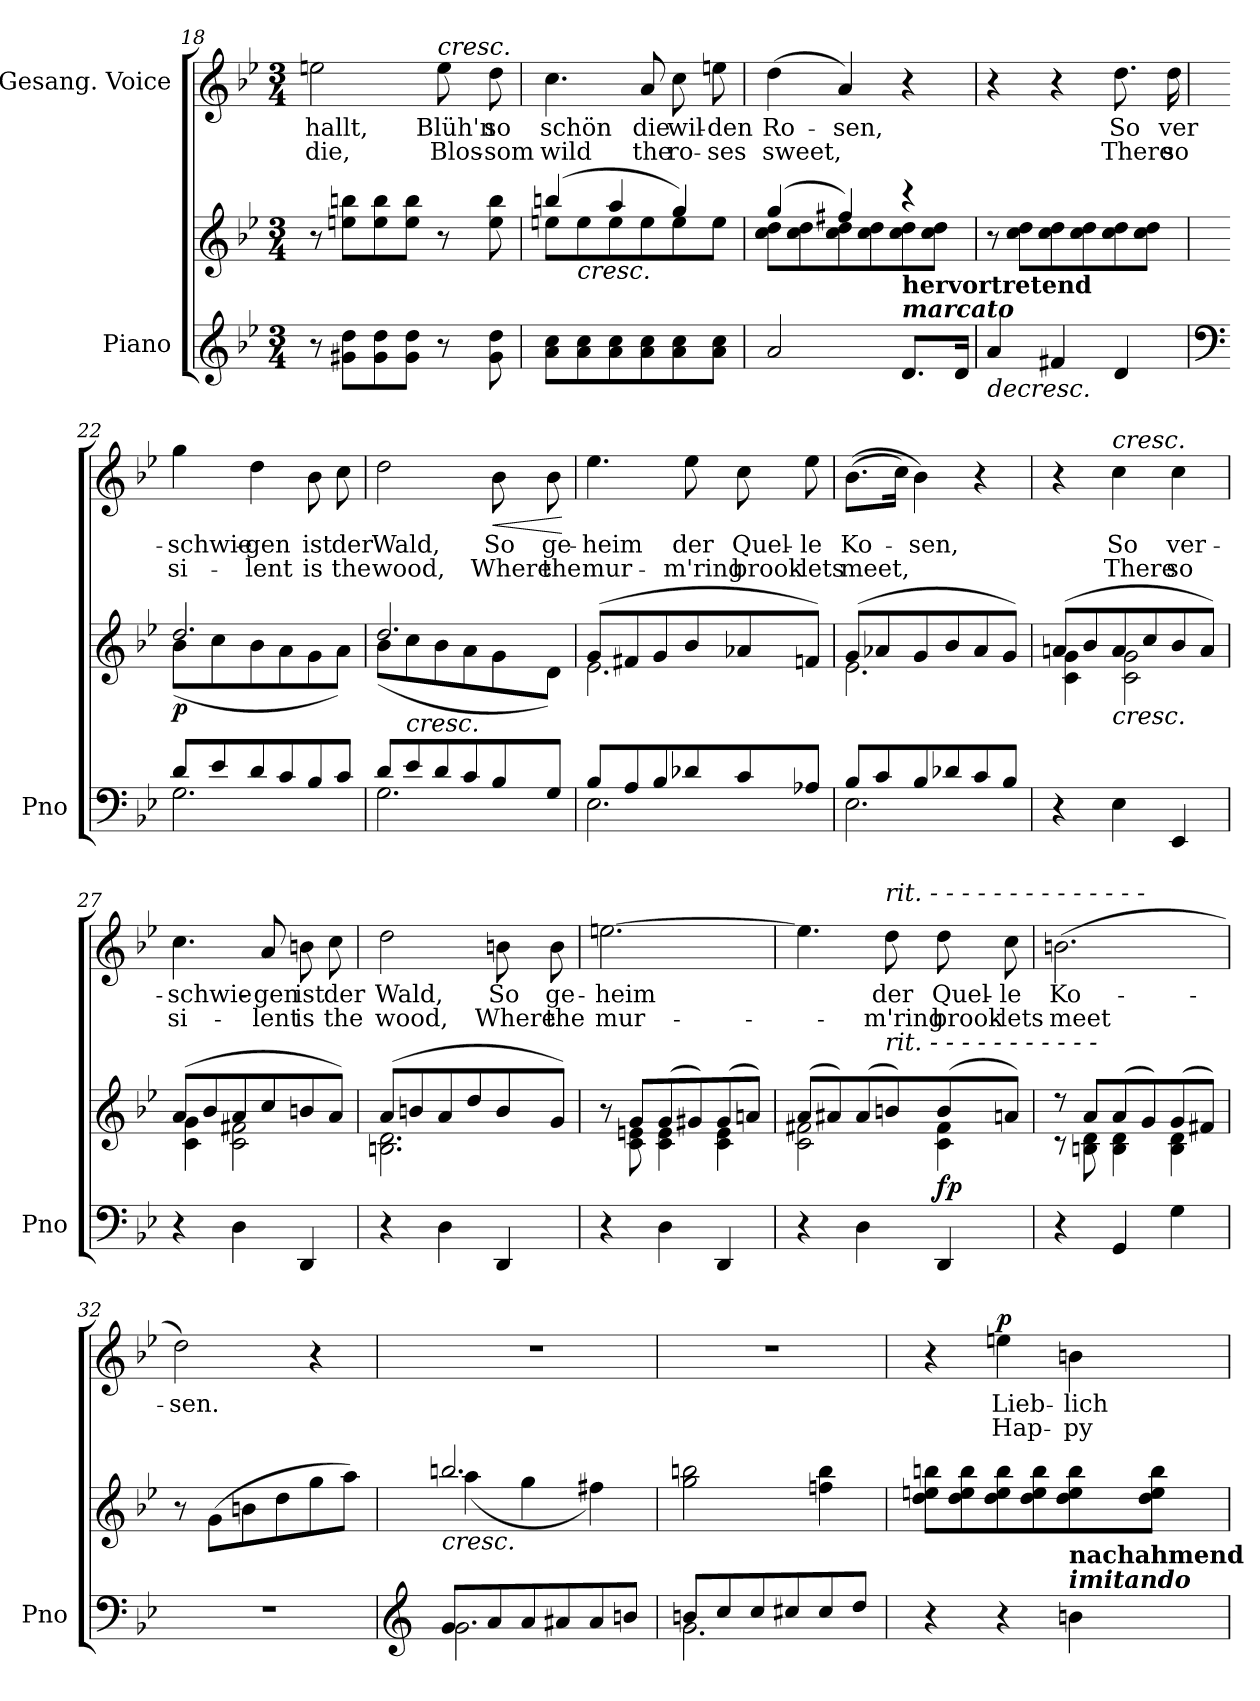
**kern	**kern	**dynam	**kern	**text	**text	**dynam
*part2	*part2	*part2	*part1	*part1	*part1	*part1
*staff3	*staff2	*staff2/3	*staff1	*staff1	*staff1	*staff1
*I"Piano	*	*	*I"Gesang. Voice	*	*	*
*I'Pno	*	*	*	*	*	*
*clefG2	*clefG2	*	*clefG2	*	*	*
*k[b-e-]	*k[b-e-]	*	*k[b-e-]	*	*	*
*M3/4	*M3/4	*	*M3/4	*	*	*
=18	=18	=18	=18	=18	=18	=18
8r	8r	.	2een\	hallt,	die,	.
8g#X\ 8dd\L	8een\ 8bbn\L	.	.	.	.	.
8g#\ 8dd\	8ee\ 8bb\	.	.	.	.	.
8g#\ 8dd\J	8ee\ 8bb\J	.	.	.	.	.
!	!	!	!LO:TX:a:i:t=cresc.	!	!	!
8r	8r	.	8ee\	Blüh'n	Blos-	.
8g#\ 8dd\	8ee\ 8bb\	.	8dd\	so	-som	.
=19	=19	=19	=19	=19	=19	=19
*	*^	*	*	*	*	*
8a\ 8cc\L	(4bbn/	8een\L	.	4.cc\	schön	wild	.
!	!	!LO:TX:b:i:t=cresc.	!	!	!	!	!
8a\ 8cc\	.	8ee\	.	.	.	.	.
8a\ 8cc\	4aa/	8ee\	.	.	.	.	.
8a\ 8cc\	.	8ee\	.	8a/	die	the	.
8a\ 8cc\	4gg/)	8ee\	.	8cc\	wil-	ro-	.
8a\ 8cc\J	.	8ee\J	.	8een\	-den	-ses	.
=20	=20	=20	=20	=20	=20	=20	=20
2a/	(4gg/	8cc\ 8dd\L	.	(<4dd\	Ro-	sweet,	.
.	.	8cc\ 8dd\	.	.	.	.	.
.	4ff#X/)	8cc\ 8dd\	.	4a/)	-sen,	.	.
.	.	8cc\ 8dd\	.	.	.	.	.
!LO:TX:a:Bi:t=marcato	!	!	!	!	!	!	!
!LO:TX:a:B:t=hervortretend	!	!	!	!	!	!	!
8.d/L	4r	8cc\ 8dd\	.	4r	.	.	.
.	.	8cc\ 8dd\J	.	.	.	.	.
16d/Jk	.	.	.	.	.	.	.
*	*v	*v	*	*	*	*	*
=21	=21	=21	=21	=21	=21	=21
!	!	!LO:HP:b=2	!	!	!	!
4a/	8r	>	4r	.	.	.
.	8cc\ 8dd\L	.	.	.	.	.
4f#X/	8cc\ 8dd\	.	4r	.	.	.
.	8cc\ 8dd\	.	.	.	.	.
4d/	8cc\ 8dd\	.	8.dd\	So	There	.
.	8cc\ 8dd\J	.	.	.	.	.
.	.	.	16dd\	ver-	so	.
=22	=22	=22	=22	=22	=22	=22
*clefF4	*	*	*	*	*	*
*^	*^	*	*	*	*	*
!	!	!	!	!LO:DY:b	!	!	!	!
8d/L	2.G\	2.dd/	(>8b-\L	p	4gg\	schwie-	si-	.
8e-/	.	.	8cc\	.	.	.	.	.
8d/	.	.	8b-\	.	4dd\	-gen	-lent	.
8c/	.	.	8a\	.	.	.	.	.
8B-/	.	.	8g\	.	8b-\	ist	is	.
8c/J	.	.	8a\J)	.	8cc\	der	the	.
=23	=23	=23	=23	=23	=23	=23	=23	=23
8d/L	2.G\	2.dd/	(>8b-\L	.	2dd\	Wald,	wood,	.
!	!	!	!	!LO:HP:b	!	!	!	!
8e-/	.	.	8cc\	<	.	.	.	.
8d/	.	.	8b-\	.	.	.	.	.
8c/	.	.	8a\	.	.	.	.	.
!	!	!	!	!	!	!	!	!LO:HP:b
8B-/	.	.	8g\	.	8b-\	So	Where	<
8G/J	.	.	8d\J)	.	8b-\	ge-	the	.
*v	*v	*	*	*	*	*	*	*
*	*v	*v	*	*	*	*	*
.	.	]	.	.	.	[
=24	=24	=24	=24	=24	=24	=24
*^	*^	*	*	*	*	*
!	!	!	!	!LO:DY:b	!	!	!	!
!	!	!	!	!LO:DY:n=1:b	!	!	!	!LO:DY:a
!	!	!	!	!	!	!	!	!LO:DY:n=1:a
8B-/L	2.E-\	(8g/L	2.e-\	p other-dynamics	4.ee-\	-heim	mur-	p other-dynamics
8A/	.	8f#X/	.	.	.	.	.	.
8B-/	.	8g/	.	.	.	.	.	.
8d-X/	.	8b-/	.	.	8ee-\	der	-m'ring	.
8c/	.	8a-X/	.	.	8cc\	Quel-	brook-	.
8A-X/J	.	8fnj/J)	.	.	8ee-\	-le	-lets	.
=25	=25	=25	=25	=25	=25	=25	=25	=25
8B-/L	2.E-\	(8g/L	2.e-\	.	((<8.b-\L	Ko-	meet,	.
8c/	.	8a-X/	.	.	.	.	.	.
.	.	.	.	.	16cc\Jk)	.	.	.
8B-/	.	8g/	.	.	4b-\)	-sen,	.	.
8d-X/	.	8b-/	.	.	.	.	.	.
8c/	.	8a-/	.	.	4r	.	.	.
8B-/J	.	8g/J)	.	.	.	.	.	.
*v	*v	*	*	*	*	*	*	*
=26	=26	=26	=26	=26	=26	=26	=26
4r	(8an/L	4c\ 4g\	.	4r	.	.	.
.	8b-/	.	.	.	.	.	.
!	!	!	!	!LO:TX:a:i:t=cresc.	!	!	!
!	!LO:TX:b:i:t=cresc.	!	!	!	!	!	!
4E-\	8a/	2c\ 2g\	.	4cc\	So	There	.
.	8cc/	.	.	.	.	.	.
4EE-/	8b-/	.	.	4cc\	ver-	so	.
.	8a/J)	.	.	.	.	.	.
=27	=27	=27	=27	=27	=27	=27	=27
4r	(8a/L	4c\ 4g\	.	4.cc\	-schwie-	si-	.
.	8b-/	.	.	.	.	.	.
4D\	8a/	2c\ 2f#X\	.	.	.	.	.
.	8cc/	.	.	8a/	-gen	-lent	.
4DD/	8bn/	.	.	8bn\	ist	is	.
.	8a/J)	.	.	8cc\	der	the	.
=28	=28	=28	=28	=28	=28	=28	=28
4r	(8a/L	2.Bn\ 2.d\	.	2dd\	Wald,	wood,	.
.	8bn/	.	.	.	.	.	.
4D\	8a/	.	.	.	.	.	.
.	8dd/	.	.	.	.	.	.
4DD/	8b/	.	.	8bn\	So	Where	.
.	8g/J)	.	.	8b\	ge-	the	.
=29	=29	=29	=29	=29	=29	=29	=29
4r	8r	8ryy	.	[2.een\	-heim	mur-	.
.	8g/L	8c\ 8en\	.	.	.	.	.
4D\	(8g/	4c\ 4e\	.	.	.	.	.
.	8g#X/)	.	.	.	.	.	.
4DD/	(8g#/	4c\ 4e\	.	.	.	.	.
.	8an/J)	.	.	.	.	.	.
=30	=30	=30	=30	=30	=30	=30	=30
4r	(8a/L	2c\ 2f#X\	.	4.een\]	.	.	.
.	8a#X/)	.	.	.	.	.	.
4D\	(8a#/	.	.	.	.	.	.
!	!	!	!	!LO:TX:a:i:t=rit.   -   -   -   -   -   -   -   -   -   -   -   -   -   -	!	!	!
!	!LO:TX:a:i:t=rit.    -    -    -    -    -    -    -    -    -    -    -	!	!	!	!	!	!
.	8bn/)	.	.	8dd\	der	-m'ring	.
!	!	!	!LO:DY:n=1:b	!	!	!	!
4DD/	(8b/	4c\ 4f#\	[ fp	8dd\	Quel-	brook-	.
.	8an/J)	.	.	8cc\	-le	-lets	.
=31	=31	=31	=31	=31	=31	=31	=31
4r	8r	8r	.	(<2.bn\	Ko-	meet	.
.	8a/L	8Bn\ 8d\	.	.	.	.	.
4GG/	(8a/	4B\ 4d\	.	.	.	.	.
.	8g/)	.	.	.	.	.	.
4G\	(8g/	4B\ 4d\	.	.	.	.	.
.	8f#X/J)	.	.	.	.	.	.
*	*v	*v	*	*	*	*	*
=32	=32	=32	=32	=32	=32	=32
2.r	8r	.	2dd\)	-sen.	.	.
.	(8g\L	.	.	.	.	.
.	8bn\	.	.	.	.	.
.	8dd\	.	.	.	.	.
.	8gg\	.	4r	.	.	.
.	8aa\J)	.	.	.	.	.
=33	=33	=33	=33	=33	=33	=33
*clefG2	*	*	*	*	*	*
*^	*^	*	*	*	*	*
!	!	!LO:TX:b:i:t=cresc.	!	!	!	!	!	!
8g/L	2.g\	2.bbn/	(4aa\	.	2.r	.	.	.
8a/	.	.	.	.	.	.	.	.
8a/	.	.	4gg\	.	.	.	.	.
8a#X/	.	.	.	.	.	.	.	.
8a#/	.	.	4ff#X\)	.	.	.	.	.
8bn/J	.	.	.	.	.	.	.	.
*	*	*v	*v	*	*	*	*	*
=34	=34	=34	=34	=34	=34	=34	=34
8bn/L	2.g\	2gg\ 2bbn\	.	2.r	.	.	.
8cc/	.	.	.	.	.	.	.
8cc/	.	.	.	.	.	.	.
8cc#X/	.	.	.	.	.	.	.
8cc#/	.	4ffn\ 4bb\	.	.	.	.	.
8dd/J	.	.	.	.	.	.	.
*v	*v	*	*	*	*	*	*
=35	=35	=35	=35	=35	=35	=35
4r	8dd\ 8een\ 8bbn\L	.	4r	.	.	.
.	8dd\ 8ee\ 8bb\	.	.	.	.	.
!	!	!	!	!	!	!LO:DY:a
4r	8dd\ 8ee\ 8bb\	.	4een\	Lieb-	Hap-	p
.	8dd\ 8ee\ 8bb\	.	.	.	.	.
!LO:TX:a:Bi:t=imitando	!	!	!	!	!	!
!LO:TX:a:B:t=nachahmend	!	!	!	!	!	!
4bn\	8dd\ 8ee\ 8bb\	.	4bn\	-lich	-py	.
.	8dd\ 8ee\ 8bb\J	.	.	.	.	.
=	=	=	=	=	=	=
*-	*-	*-	*-	*-	*-	*-
